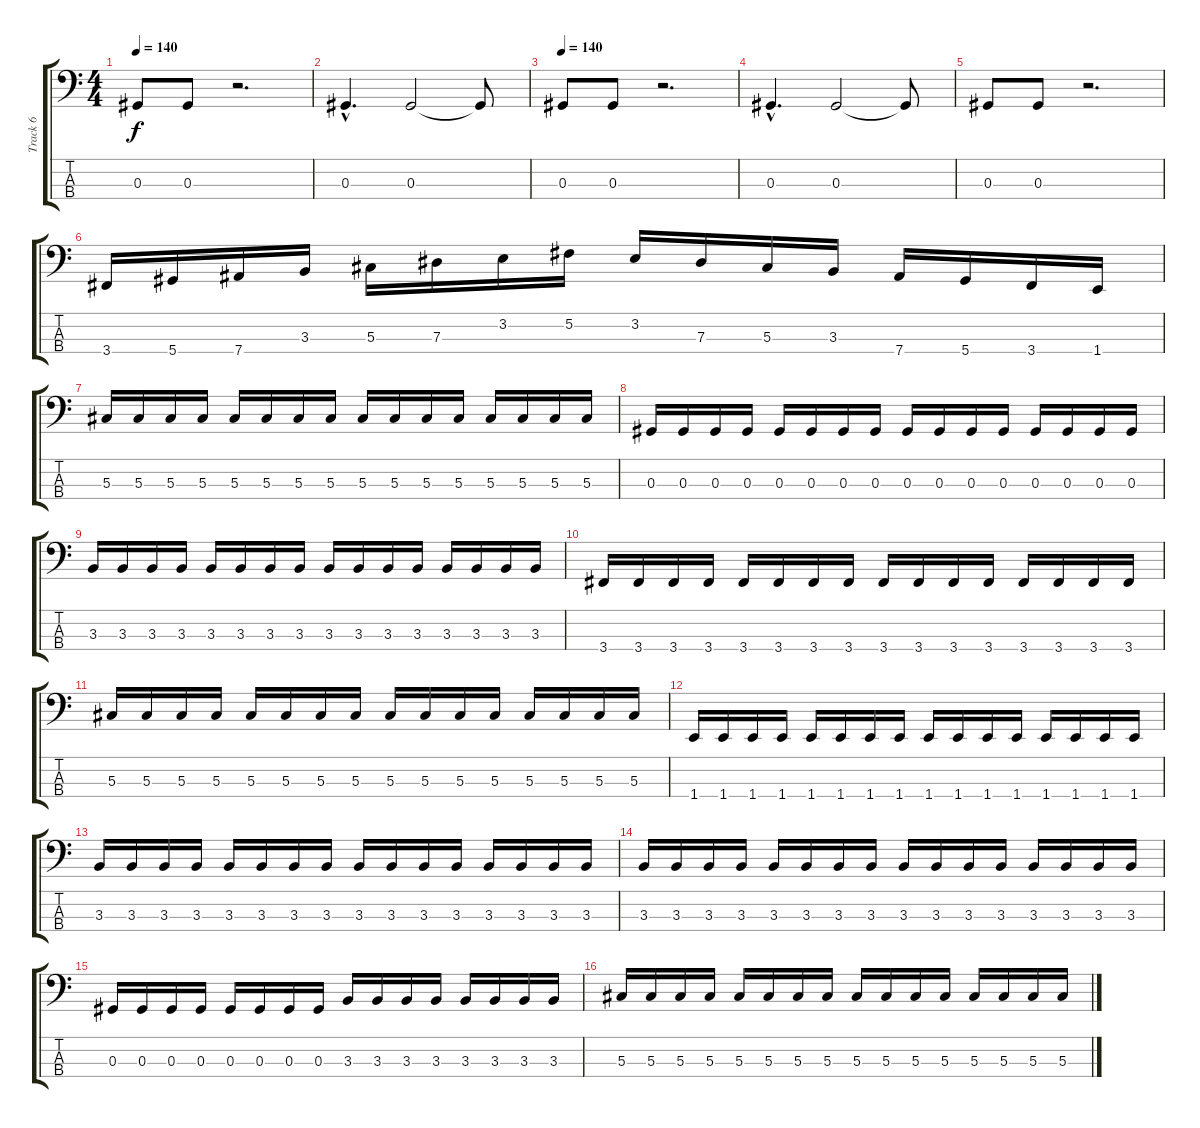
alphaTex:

\track ("Track 6" "Track 6") {instrument electricbassfinger}
\staff {score tabs}
\tuning (Gb2 Db2 Ab1 Eb1) {hide}
\ts (4 4)
\tempo 140
\clef f4
\ks aminor
0.3.8{dy f} 0.3.8 r.2{d} |
0.3{hac}.4{d} 0.3.2 0.3{t}.8 |
\tempo 140
0.3.8 0.3.8 r.2{d} |
0.3{hac}.4{d} 0.3.2 0.3{t}.8 |
0.3.8 0.3.8 r.2{d} |
3.4.16 5.4.16 7.4.16 3.3.16 5.3.16 7.3.16 3.2.16 5.2.16 3.2.16 7.3.16 5.3.16 3.3.16 7.4.16 5.4.16 3.4.16 1.4.16 |
5.3.16 5.3.16 5.3.16 5.3.16 5.3.16 5.3.16 5.3.16 5.3.16 5.3.16 5.3.16 5.3.16 5.3.16 5.3.16 5.3.16 5.3.16 5.3.16 |
0.3.16 0.3.16 0.3.16 0.3.16 0.3.16 0.3.16 0.3.16 0.3.16 0.3.16 0.3.16 0.3.16 0.3.16 0.3.16 0.3.16 0.3.16 0.3.16 |
3.3.16 3.3.16 3.3.16 3.3.16 3.3.16 3.3.16 3.3.16 3.3.16 3.3.16 3.3.16 3.3.16 3.3.16 3.3.16 3.3.16 3.3.16 3.3.16 |
3.4.16 3.4.16 3.4.16 3.4.16 3.4.16 3.4.16 3.4.16 3.4.16 3.4.16 3.4.16 3.4.16 3.4.16 3.4.16 3.4.16 3.4.16 3.4.16 |
5.3.16 5.3.16 5.3.16 5.3.16 5.3.16 5.3.16 5.3.16 5.3.16 5.3.16 5.3.16 5.3.16 5.3.16 5.3.16 5.3.16 5.3.16 5.3.16 |
1.4.16 1.4.16 1.4.16 1.4.16 1.4.16 1.4.16 1.4.16 1.4.16 1.4.16 1.4.16 1.4.16 1.4.16 1.4.16 1.4.16 1.4.16 1.4.16 |
3.3.16 3.3.16 3.3.16 3.3.16 3.3.16 3.3.16 3.3.16 3.3.16 3.3.16 3.3.16 3.3.16 3.3.16 3.3.16 3.3.16 3.3.16 3.3.16 |
3.3.16 3.3.16 3.3.16 3.3.16 3.3.16 3.3.16 3.3.16 3.3.16 3.3.16 3.3.16 3.3.16 3.3.16 3.3.16 3.3.16 3.3.16 3.3.16 |
0.3.16 0.3.16 0.3.16 0.3.16 0.3.16 0.3.16 0.3.16 0.3.16 3.3.16 3.3.16 3.3.16 3.3.16 3.3.16 3.3.16 3.3.16 3.3.16 |
5.3.16 5.3.16 5.3.16 5.3.16 5.3.16 5.3.16 5.3.16 5.3.16 5.3.16 5.3.16 5.3.16 5.3.16 5.3.16 5.3.16 5.3.16 5.3.16
